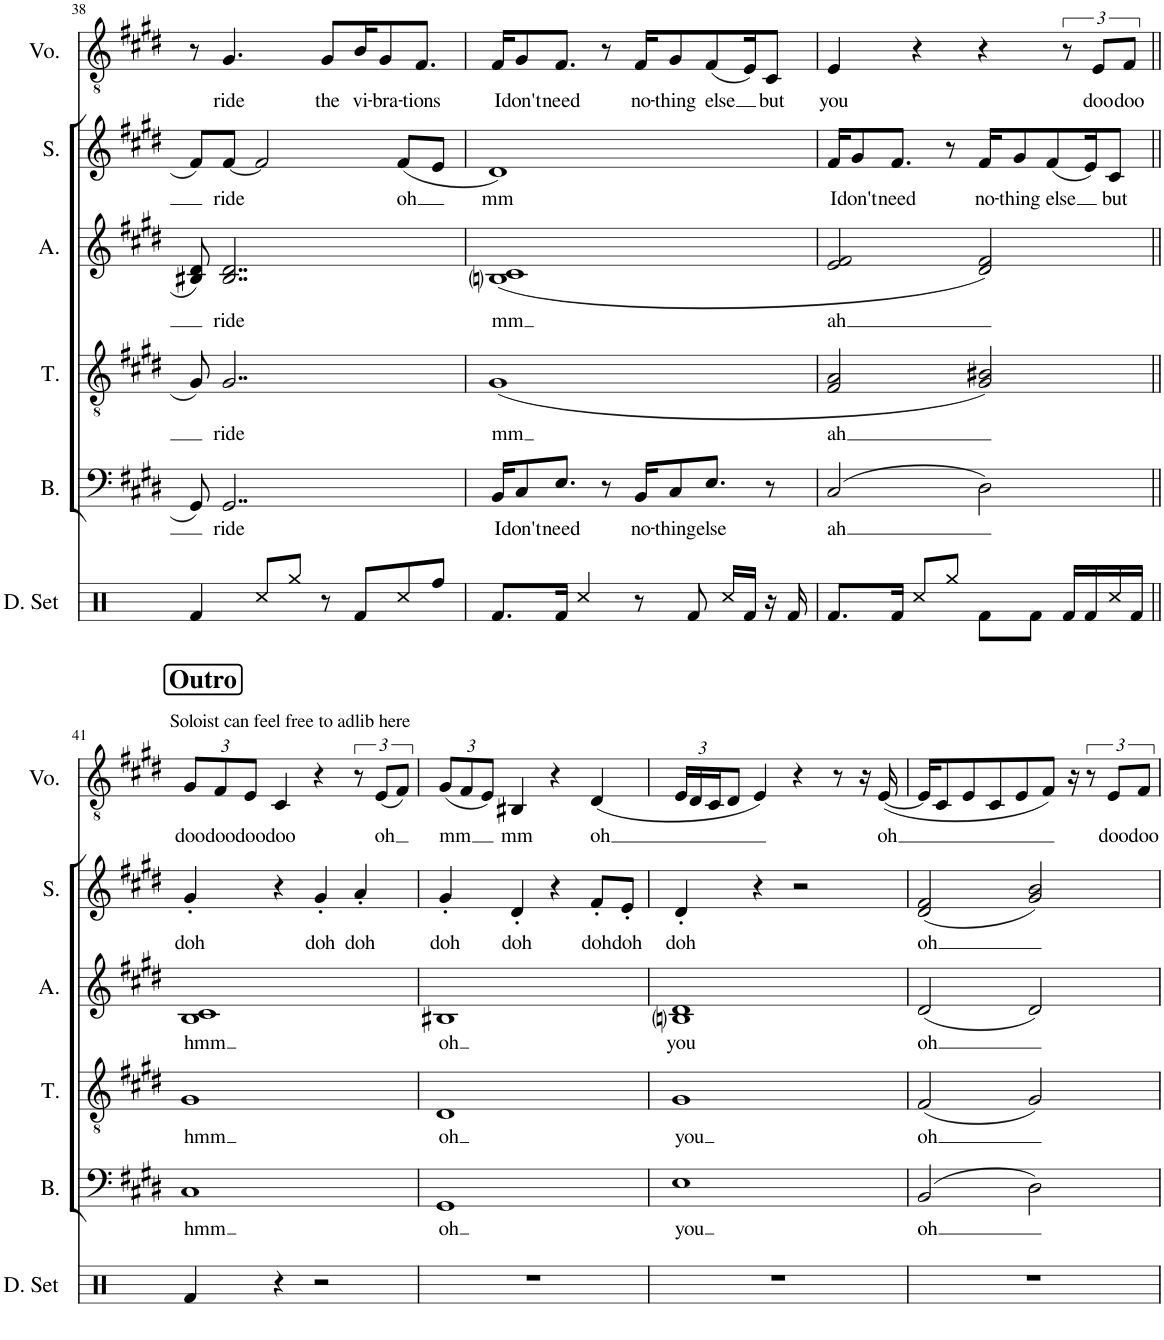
**kern	**kern	**text	**kern	**text	**kern	**text	**kern	**text	**kern	**text
*part6	*part5	*part5	*part4	*part4	*part3	*part3	*part2	*part2	*part1	*part1
*staff6	*staff5	*staff5	*staff4	*staff4	*staff3	*staff3	*staff2	*staff2	*staff1	*staff1
*I"Drumset	*I"Bass	*	*I"Tenor	*	*I"Alto	*	*I"Soprano	*	*I"Voice	*
*I'D. Set	*I'B.	*	*I'T.	*	*I'A.	*	*I'S.	*	*I'Vo.	*
!!LO:PB:g=z
*clefX	*clefF4	*	*clefGv2	*	*clefG2	*	*clefG2	*	*clefGv2	*
*k[f#c#g#d#]	*k[f#c#g#d#]	*	*k[f#c#g#d#]	*	*k[f#c#g#d#]	*	*k[f#c#g#d#]	*	*k[f#c#g#d#]	*
*M4/4	*M4/4	*	*M4/4	*	*M4/4	*	*M4/4	*	*M4/4	*
=38	=38	=38	=38	=38	=38	=38	=38	=38	=38	=38
4Rf/	8GG#/	.	8G#/	.	8B#X/ 8d#/	.	8f#/L	.	8r	.
!	!	!LO:LY:b	!	!LO:LY:b	!	!LO:LY:b	!	!LO:LY:b	!	!LO:LY:b
.	2..GG#/	ride	2..G#/	ride	2..B#/ 2..d#/	ride	[8f#/J	ride	4.G#/	ride
8Rcc/L	.	.	.	.	.	.	2f#/]	.	.	.
8Rgg/J	.	.	.	.	.	.	.	.	.	.
!	!	!	!	!	!	!	!	!	!	!LO:LY:b
8r	.	.	.	.	.	.	.	.	8G#/L	the
!	!	!	!	!	!	!	!	!	!	!LO:LY:b
8Rf/L	.	.	.	.	.	.	.	.	16B/K	vi-
!	!	!	!	!	!	!	!	!	!	!LO:LY:b
.	.	.	.	.	.	.	.	.	8G#/	-bra-
!	!	!	!	!	!	!	!	!LO:LY:b	!	!
8Rcc/	.	.	.	.	.	.	(8f#/L	oh	.	.
!	!	!	!	!	!	!	!	!	!	!LO:LY:b
.	.	.	.	.	.	.	.	.	8.F#/J	-tions
8Rff/J	.	.	.	.	.	.	8e/J	.	.	.
=39	=39	=39	=39	=39	=39	=39	=39	=39	=39	=39
!	!	!LO:LY:b	!	!LO:LY:b	!	!LO:LY:b	!	!LO:LY:b	!	!LO:LY:b
8.Rf/L	16BB/KL	I	(1G#	mm	(1Bni 1c#	mm	1d#)	mm	16F#/KL	I
!	!	!LO:LY:b	!	!	!	!	!	!	!	!LO:LY:b
.	8C#/	don't	.	.	.	.	.	.	8G#/	don't
!	!	!LO:LY:b	!	!	!	!	!	!	!	!LO:LY:b
16Rf/Jk	8.E/J	need	.	.	.	.	.	.	8.F#/J	need
4Rcc/	.	.	.	.	.	.	.	.	.	.
.	8r	.	.	.	.	.	.	.	8r	.
!	!	!LO:LY:b	!	!	!	!	!	!	!	!LO:LY:b
8r	16BB/KL	no-	.	.	.	.	.	.	16F#/KL	no-
!	!	!LO:LY:b	!	!	!	!	!	!	!	!LO:LY:b
.	8C#/	-thing	.	.	.	.	.	.	8G#/	-thing
8Rf/	.	.	.	.	.	.	.	.	.	.
!	!	!LO:LY:b	!	!	!	!	!	!	!	!LO:LY:b
.	8.E/J	else	.	.	.	.	.	.	(8F#/	else
16Rcc/LL	.	.	.	.	.	.	.	.	.	.
16Rf/JJ	.	.	.	.	.	.	.	.	16E/K)	.
!	!	!	!	!	!	!	!	!	!	!LO:LY:b
16r	8r	.	.	.	.	.	.	.	8C#/J	but
16Rf/	.	.	.	.	.	.	.	.	.	.
=40	=40	=40	=40	=40	=40	=40	=40	=40	=40	=40
!	!	!LO:LY:b	!	!LO:LY:b	!	!LO:LY:b	!	!LO:LY:b	!	!LO:LY:b
8.Rf/L	(2C#/	ah	2F#/ 2A/	ah	2e/ 2f#/	ah	16f#/KL	I	4E/	you
!	!	!	!	!	!	!	!	!LO:LY:b	!	!
.	.	.	.	.	.	.	8g#/	don't	.	.
!	!	!	!	!	!	!	!	!LO:LY:b	!	!
16Rf/Jk	.	.	.	.	.	.	8.f#/J	need	.	.
8Rcc/L	.	.	.	.	.	.	.	.	4r	.
8Rgg/J	.	.	.	.	.	.	8r	.	.	.
!	!	!	!	!	!	!	!	!LO:LY:b	!	!
8Rf\L	2D#\)	.	2G#/ 2B#X/)	.	2d#/ 2f#/)	.	16f#/KL	no-	4r	.
!	!	!	!	!	!	!	!	!LO:LY:b	!	!
.	.	.	.	.	.	.	8g#/	-thing	.	.
8Rf\J	.	.	.	.	.	.	.	.	.	.
!	!	!	!	!	!	!	!	!LO:LY:b	!	!
.	.	.	.	.	.	.	(8f#/	else	.	.
16Rf/LL	.	.	.	.	.	.	.	.	12r	.
16Rf/	.	.	.	.	.	.	16e/K)	.	.	.
!	!	!	!	!	!	!	!	!	!	!LO:LY:b
.	.	.	.	.	.	.	.	.	12E/L	doo
!	!	!	!	!	!	!	!	!LO:LY:b	!	!
16Rcc/	.	.	.	.	.	.	8c#/J	but	.	.
!	!	!	!	!	!	!	!	!	!	!LO:LY:b
.	.	.	.	.	.	.	.	.	12F#/J	doo
16Rf/JJ	.	.	.	.	.	.	.	.	.	.
!!LO:LB:g=z
!!LO:REH:place=s1:a:B:cj:fs=14:t=Outro
=41||	=41||	=41||	=41||	=41||	=41||	=41||	=41||	=41||	=41||	=41||
!	!	!LO:LY:b	!	!LO:LY:b	!	!LO:LY:b	!	!LO:LY:b	!	!
*	*	*	*	*	*	*	*	*	*Xbrackettup	*
!	!	!	!	!	!	!	!	!	!LO:TX:a:t=Soloist can feel free to adlib here	!
!	!	!	!	!	!	!	!	!	!	!LO:LY:b
4Rf/	1C#	hmm	1G#	hmm	1B 1c#	hmm	4g#'/	doh	12G#/L	doo
!	!	!	!	!	!	!	!	!	!	!LO:LY:b
.	.	.	.	.	.	.	.	.	12F#/	doo
!	!	!	!	!	!	!	!	!	!	!LO:LY:b
.	.	.	.	.	.	.	.	.	12E/J	doo
!	!	!	!	!	!	!	!	!	!	!LO:LY:b
4r	.	.	.	.	.	.	4r	.	4C#/	doo
!	!	!	!	!	!	!	!	!LO:LY:b	!	!
2r	.	.	.	.	.	.	4g#'/	doh	4r	.
!	!	!	!	!	!	!	!	!LO:LY:b	!	!
*	*	*	*	*	*	*	*	*	*brackettup	*
.	.	.	.	.	.	.	4a'/	doh	12r	.
!	!	!	!	!	!	!	!	!	!	!LO:LY:b
.	.	.	.	.	.	.	.	.	(12E/L	oh
.	.	.	.	.	.	.	.	.	12F#/J)	.
=42	=42	=42	=42	=42	=42	=42	=42	=42	=42	=42
!	!	!LO:LY:b	!	!LO:LY:b	!	!LO:LY:b	!	!LO:LY:b	!	!
*	*	*	*	*	*	*	*	*	*Xbrackettup	*
!	!	!	!	!	!	!	!	!	!	!LO:LY:b
1r	1GG#	oh	1D#	oh	1B#X	oh	4g#'/	doh	(12G#/L	mm
.	.	.	.	.	.	.	.	.	12F#/	.
.	.	.	.	.	.	.	.	.	12E/J)	.
!	!	!	!	!	!	!	!	!LO:LY:b	!	!LO:LY:b
.	.	.	.	.	.	.	4d#'/	doh	4BB#X/	mm
.	.	.	.	.	.	.	4r	.	4r	.
!	!	!	!	!	!	!	!	!LO:LY:b	!	!LO:LY:b
.	.	.	.	.	.	.	8f#'/L	doh	(4D#/	oh
!	!	!	!	!	!	!	!	!LO:LY:b	!	!
.	.	.	.	.	.	.	8e'/J	doh	.	.
=43	=43	=43	=43	=43	=43	=43	=43	=43	=43	=43
!	!	!LO:LY:b	!	!LO:LY:b	!	!LO:LY:b	!	!LO:LY:b	!	!
1r	1E	you	1G#	you	1Bni 1d#	you	4d#'/	doh	24E/LL	.
.	.	.	.	.	.	.	.	.	24D#/	.
.	.	.	.	.	.	.	.	.	24C#/J	.
.	.	.	.	.	.	.	.	.	8D#/J	.
.	.	.	.	.	.	.	4r	.	4E/)	.
.	.	.	.	.	.	.	2r	.	4r	.
.	.	.	.	.	.	.	.	.	8r	.
.	.	.	.	.	.	.	.	.	16r	.
!	!	!	!	!	!	!	!	!	!	!LO:LY:b
.	.	.	.	.	.	.	.	.	([16E/	oh
=44	=44	=44	=44	=44	=44	=44	=44	=44	=44	=44
!	!	!LO:LY:b	!	!LO:LY:b	!	!LO:LY:b	!	!LO:LY:b	!	!
1r	(2BB/	oh	(2F#/	oh	(2d#/	oh	(2d#/ 2f#/	oh	16E/KL]	.
.	.	.	.	.	.	.	.	.	8C#/	.
.	.	.	.	.	.	.	.	.	8E/	.
.	.	.	.	.	.	.	.	.	8C#/	.
.	.	.	.	.	.	.	.	.	8E/	.
.	2D#\)	.	2G#/)	.	2d#/)	.	2g#/ 2b/)	.	.	.
.	.	.	.	.	.	.	.	.	8F#/J)	.
.	.	.	.	.	.	.	.	.	16r	.
*	*	*	*	*	*	*	*	*	*brackettup	*
.	.	.	.	.	.	.	.	.	12r	.
!	!	!	!	!	!	!	!	!	!	!LO:LY:b
.	.	.	.	.	.	.	.	.	12E/L	doo
!	!	!	!	!	!	!	!	!	!	!LO:LY:b
.	.	.	.	.	.	.	.	.	12F#/J	doo
=	=	=	=	=	=	=	=	=	=	=
*-	*-	*-	*-	*-	*-	*-	*-	*-	*-	*-
